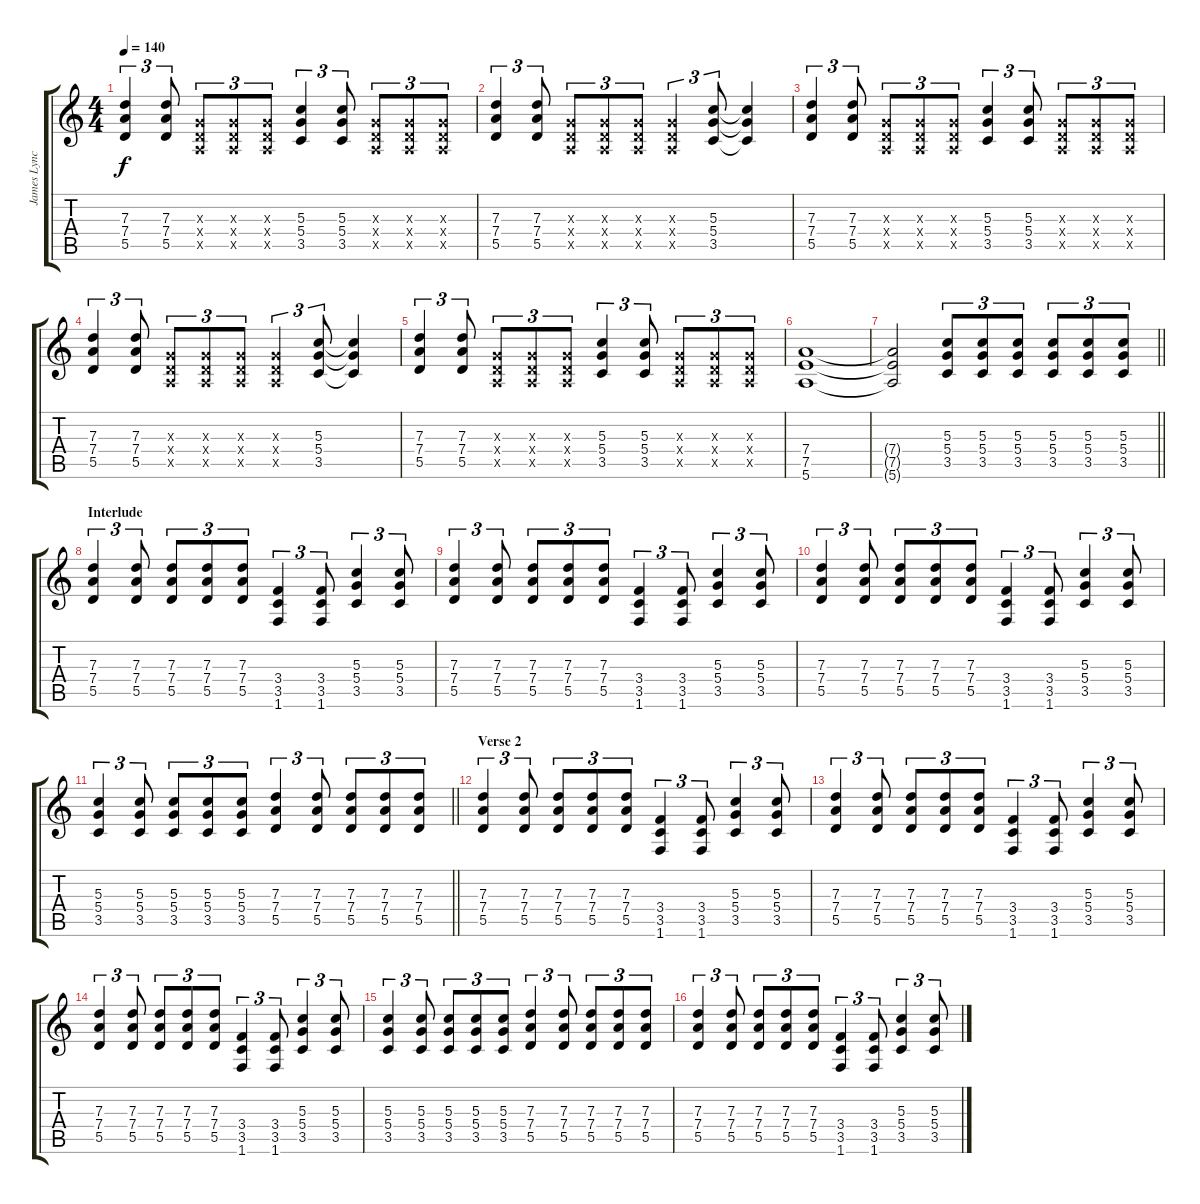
\track ("James Lynch (Rythm Guitar)" "James Lync") {instrument distortionguitar}
\staff {score tabs}
\tuning (E4 B3 G3 D3 A2 E2) {hide}
\ts (4 4)
\tempo 140
\clef g2
\ks c
(7.3 7.4 5.5).4{tu (3 2) dy f} (7.3 7.4 5.5).8{tu (3 2)} (0.3{x} 0.4{x} 0.5{x}).8{tu (3 2)} (0.3{x} 0.4{x} 0.5{x}).8{tu (3 2)} (0.3{x} 0.4{x} 0.5{x}).8{tu (3 2)} (5.3 5.4 3.5).4{tu (3 2)} (5.3 5.4 3.5).8{tu (3 2)} (0.3{x} 0.4{x} 0.5{x}).8{tu (3 2)} (0.3{x} 0.4{x} 0.5{x}).8{tu (3 2)} (0.3{x} 0.4{x} 0.5{x}).8{tu (3 2)} |
(7.3 7.4 5.5).4{tu (3 2)} (7.3 7.4 5.5).8{tu (3 2)} (0.3{x} 0.4{x} 0.5{x}).8{tu (3 2)} (0.3{x} 0.4{x} 0.5{x}).8{tu (3 2)} (0.3{x} 0.4{x} 0.5{x}).8{tu (3 2)} (0.3{x} 0.4{x} 0.5{x}).4{tu (3 2)} (5.3 5.4 3.5).8{tu (3 2)} (5.3{t} 5.4{t} 3.5{t}).4 |
(7.3 7.4 5.5).4{tu (3 2)} (7.3 7.4 5.5).8{tu (3 2)} (0.3{x} 0.4{x} 0.5{x}).8{tu (3 2)} (0.3{x} 0.4{x} 0.5{x}).8{tu (3 2)} (0.3{x} 0.4{x} 0.5{x}).8{tu (3 2)} (5.3 5.4 3.5).4{tu (3 2)} (5.3 5.4 3.5).8{tu (3 2)} (0.3{x} 0.4{x} 0.5{x}).8{tu (3 2)} (0.3{x} 0.4{x} 0.5{x}).8{tu (3 2)} (0.3{x} 0.4{x} 0.5{x}).8{tu (3 2)} |
(7.3 7.4 5.5).4{tu (3 2)} (7.3 7.4 5.5).8{tu (3 2)} (0.3{x} 0.4{x} 0.5{x}).8{tu (3 2)} (0.3{x} 0.4{x} 0.5{x}).8{tu (3 2)} (0.3{x} 0.4{x} 0.5{x}).8{tu (3 2)} (0.3{x} 0.4{x} 0.5{x}).4{tu (3 2)} (5.3 5.4 3.5).8{tu (3 2)} (5.3{t} 5.4{t} 3.5{t}).4 |
(7.3 7.4 5.5).4{tu (3 2)} (7.3 7.4 5.5).8{tu (3 2)} (0.3{x} 0.4{x} 0.5{x}).8{tu (3 2)} (0.3{x} 0.4{x} 0.5{x}).8{tu (3 2)} (0.3{x} 0.4{x} 0.5{x}).8{tu (3 2)} (5.3 5.4 3.5).4{tu (3 2)} (5.3 5.4 3.5).8{tu (3 2)} (0.3{x} 0.4{x} 0.5{x}).8{tu (3 2)} (0.3{x} 0.4{x} 0.5{x}).8{tu (3 2)} (0.3{x} 0.4{x} 0.5{x}).8{tu (3 2)} |
(7.4 7.5 5.6).1 |
\barLineRight lightlight
(7.4{t} 7.5{t} 5.6{t}).2 (5.3 5.4 3.5).8{tu (3 2)} (5.3 5.4 3.5).8{tu (3 2)} (5.3 5.4 3.5).8{tu (3 2)} (5.3 5.4 3.5).8{tu (3 2)} (5.3 5.4 3.5).8{tu (3 2)} (5.3 5.4 3.5).8{tu (3 2)} |
\section ("" "Interlude")
(7.3 7.4 5.5).4{tu (3 2)} (7.3 7.4 5.5).8{tu (3 2)} (7.3 7.4 5.5).8{tu (3 2)} (7.3 7.4 5.5).8{tu (3 2)} (7.3 7.4 5.5).8{tu (3 2)} (3.4 3.5 1.6).4{tu (3 2)} (3.4 3.5 1.6).8{tu (3 2)} (5.3 5.4 3.5).4{tu (3 2)} (5.3 5.4 3.5).8{tu (3 2)} |
(7.3 7.4 5.5).4{tu (3 2)} (7.3 7.4 5.5).8{tu (3 2)} (7.3 7.4 5.5).8{tu (3 2)} (7.3 7.4 5.5).8{tu (3 2)} (7.3 7.4 5.5).8{tu (3 2)} (3.4 3.5 1.6).4{tu (3 2)} (3.4 3.5 1.6).8{tu (3 2)} (5.3 5.4 3.5).4{tu (3 2)} (5.3 5.4 3.5).8{tu (3 2)} |
(7.3 7.4 5.5).4{tu (3 2)} (7.3 7.4 5.5).8{tu (3 2)} (7.3 7.4 5.5).8{tu (3 2)} (7.3 7.4 5.5).8{tu (3 2)} (7.3 7.4 5.5).8{tu (3 2)} (3.4 3.5 1.6).4{tu (3 2)} (3.4 3.5 1.6).8{tu (3 2)} (5.3 5.4 3.5).4{tu (3 2)} (5.3 5.4 3.5).8{tu (3 2)} |
\barLineRight lightlight
(5.3 5.4 3.5).4{tu (3 2)} (5.3 5.4 3.5).8{tu (3 2)} (5.3 5.4 3.5).8{tu (3 2)} (5.3 5.4 3.5).8{tu (3 2)} (5.3 5.4 3.5).8{tu (3 2)} (7.3 7.4 5.5).4{tu (3 2)} (7.3 7.4 5.5).8{tu (3 2)} (7.3 7.4 5.5).8{tu (3 2)} (7.3 7.4 5.5).8{tu (3 2)} (7.3 7.4 5.5).8{tu (3 2)} |
\section ("" "Verse 2")
(7.3 7.4 5.5).4{tu (3 2)} (7.3 7.4 5.5).8{tu (3 2)} (7.3 7.4 5.5).8{tu (3 2)} (7.3 7.4 5.5).8{tu (3 2)} (7.3 7.4 5.5).8{tu (3 2)} (3.4 3.5 1.6).4{tu (3 2)} (3.4 3.5 1.6).8{tu (3 2)} (5.3 5.4 3.5).4{tu (3 2)} (5.3 5.4 3.5).8{tu (3 2)} |
(7.3 7.4 5.5).4{tu (3 2)} (7.3 7.4 5.5).8{tu (3 2)} (7.3 7.4 5.5).8{tu (3 2)} (7.3 7.4 5.5).8{tu (3 2)} (7.3 7.4 5.5).8{tu (3 2)} (3.4 3.5 1.6).4{tu (3 2)} (3.4 3.5 1.6).8{tu (3 2)} (5.3 5.4 3.5).4{tu (3 2)} (5.3 5.4 3.5).8{tu (3 2)} |
(7.3 7.4 5.5).4{tu (3 2)} (7.3 7.4 5.5).8{tu (3 2)} (7.3 7.4 5.5).8{tu (3 2)} (7.3 7.4 5.5).8{tu (3 2)} (7.3 7.4 5.5).8{tu (3 2)} (3.4 3.5 1.6).4{tu (3 2)} (3.4 3.5 1.6).8{tu (3 2)} (5.3 5.4 3.5).4{tu (3 2)} (5.3 5.4 3.5).8{tu (3 2)} |
(5.3 5.4 3.5).4{tu (3 2)} (5.3 5.4 3.5).8{tu (3 2)} (5.3 5.4 3.5).8{tu (3 2)} (5.3 5.4 3.5).8{tu (3 2)} (5.3 5.4 3.5).8{tu (3 2)} (7.3 7.4 5.5).4{tu (3 2)} (7.3 7.4 5.5).8{tu (3 2)} (7.3 7.4 5.5).8{tu (3 2)} (7.3 7.4 5.5).8{tu (3 2)} (7.3 7.4 5.5).8{tu (3 2)} |
(7.3 7.4 5.5).4{tu (3 2)} (7.3 7.4 5.5).8{tu (3 2)} (7.3 7.4 5.5).8{tu (3 2)} (7.3 7.4 5.5).8{tu (3 2)} (7.3 7.4 5.5).8{tu (3 2)} (3.4 3.5 1.6).4{tu (3 2)} (3.4 3.5 1.6).8{tu (3 2)} (5.3 5.4 3.5).4{tu (3 2)} (5.3 5.4 3.5).8{tu (3 2)}
